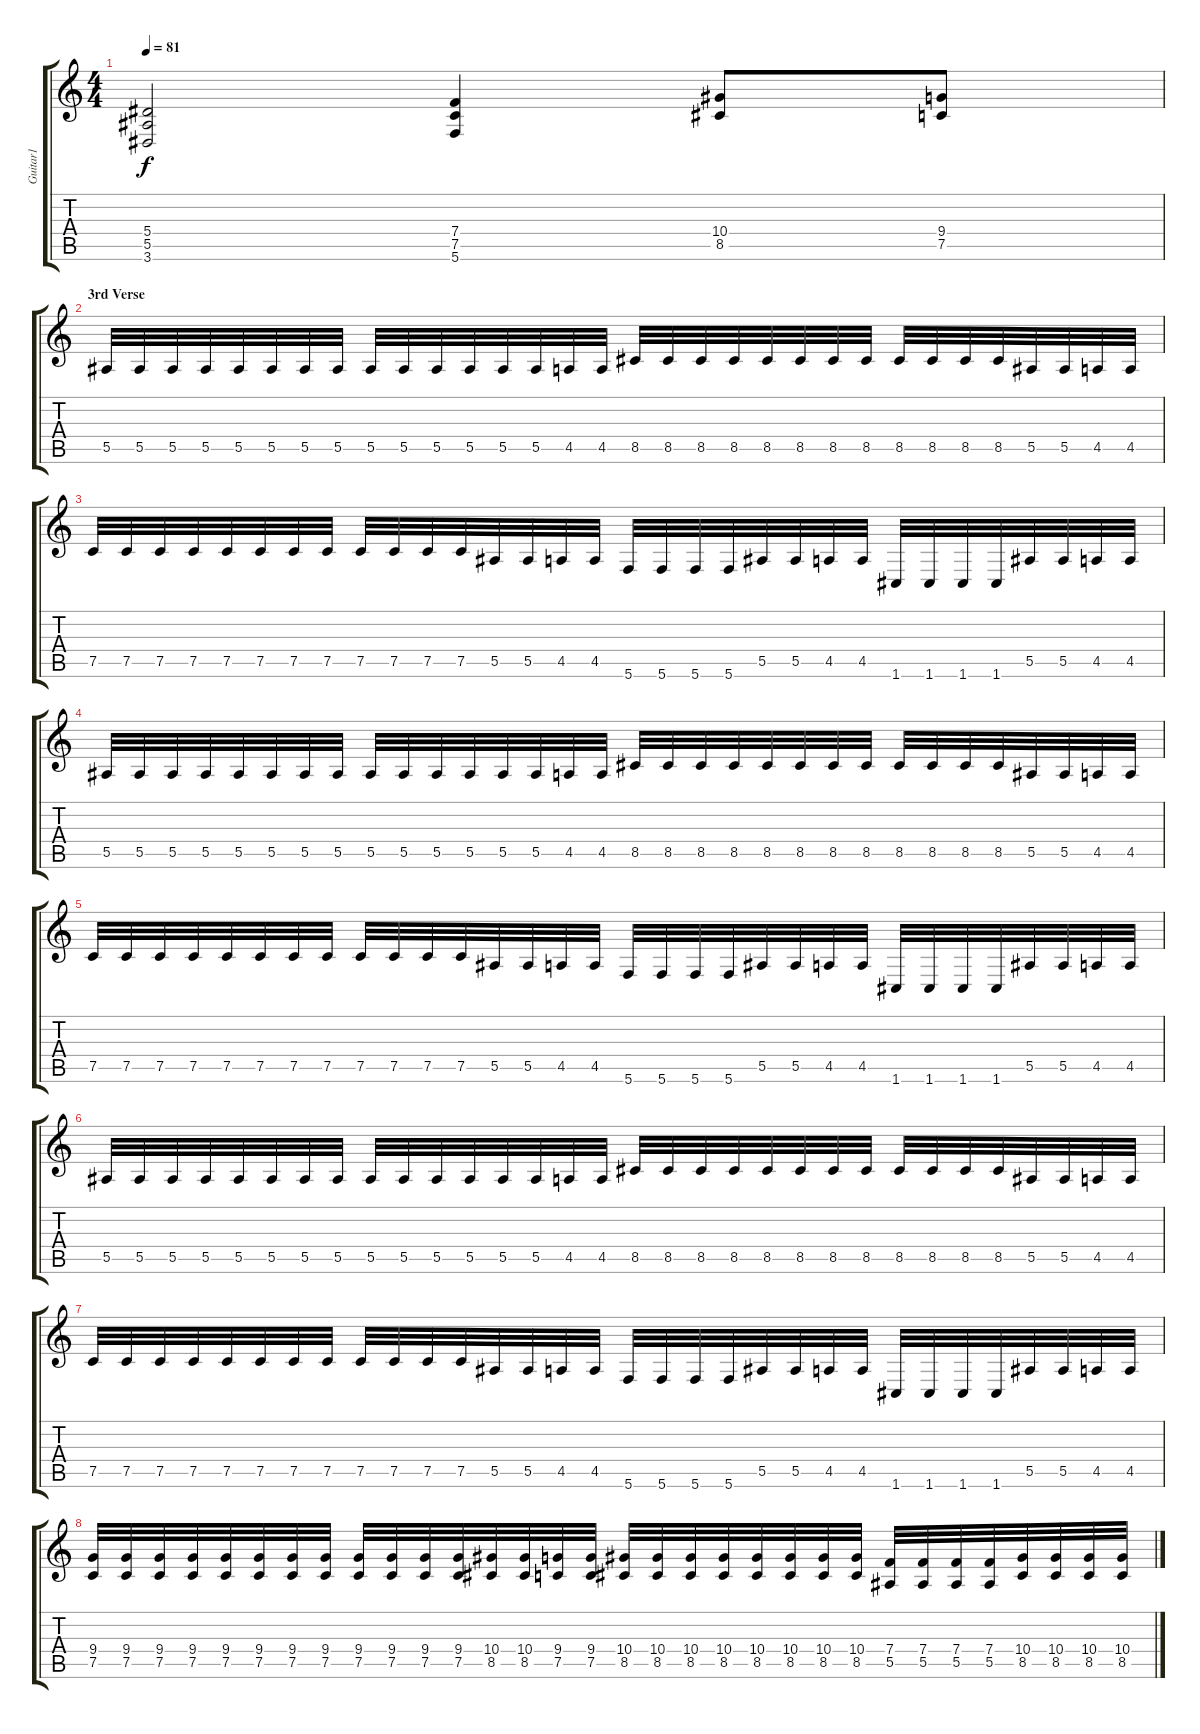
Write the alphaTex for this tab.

\track ("Guitar1" "Guitar1") {instrument distortionguitar}
\staff {score tabs}
\tuning (C4 G3 Eb3 Bb2 F2 C2) {hide}
\ts (4 4)
\tempo 81
\clef g2
\ks c
(5.4 5.5 3.6).2{dy f} (7.4 7.5 5.6).4 (10.4 8.5).8 (9.4 7.5).8 |
\section ("" "3rd Verse")
5.5.32 5.5.32 5.5.32 5.5.32 5.5.32 5.5.32 5.5.32 5.5.32 5.5.32 5.5.32 5.5.32 5.5.32 5.5.32 5.5.32 4.5.32 4.5.32 8.5.32 8.5.32 8.5.32 8.5.32 8.5.32 8.5.32 8.5.32 8.5.32 8.5.32 8.5.32 8.5.32 8.5.32 5.5.32 5.5.32 4.5.32 4.5.32 |
7.5.32 7.5.32 7.5.32 7.5.32 7.5.32 7.5.32 7.5.32 7.5.32 7.5.32 7.5.32 7.5.32 7.5.32 5.5.32 5.5.32 4.5.32 4.5.32 5.6.32 5.6.32 5.6.32 5.6.32 5.5.32 5.5.32 4.5.32 4.5.32 1.6.32 1.6.32 1.6.32 1.6.32 5.5.32 5.5.32 4.5.32 4.5.32 |
5.5.32 5.5.32 5.5.32 5.5.32 5.5.32 5.5.32 5.5.32 5.5.32 5.5.32 5.5.32 5.5.32 5.5.32 5.5.32 5.5.32 4.5.32 4.5.32 8.5.32 8.5.32 8.5.32 8.5.32 8.5.32 8.5.32 8.5.32 8.5.32 8.5.32 8.5.32 8.5.32 8.5.32 5.5.32 5.5.32 4.5.32 4.5.32 |
7.5.32 7.5.32 7.5.32 7.5.32 7.5.32 7.5.32 7.5.32 7.5.32 7.5.32 7.5.32 7.5.32 7.5.32 5.5.32 5.5.32 4.5.32 4.5.32 5.6.32 5.6.32 5.6.32 5.6.32 5.5.32 5.5.32 4.5.32 4.5.32 1.6.32 1.6.32 1.6.32 1.6.32 5.5.32 5.5.32 4.5.32 4.5.32 |
5.5.32 5.5.32 5.5.32 5.5.32 5.5.32 5.5.32 5.5.32 5.5.32 5.5.32 5.5.32 5.5.32 5.5.32 5.5.32 5.5.32 4.5.32 4.5.32 8.5.32 8.5.32 8.5.32 8.5.32 8.5.32 8.5.32 8.5.32 8.5.32 8.5.32 8.5.32 8.5.32 8.5.32 5.5.32 5.5.32 4.5.32 4.5.32 |
7.5.32 7.5.32 7.5.32 7.5.32 7.5.32 7.5.32 7.5.32 7.5.32 7.5.32 7.5.32 7.5.32 7.5.32 5.5.32 5.5.32 4.5.32 4.5.32 5.6.32 5.6.32 5.6.32 5.6.32 5.5.32 5.5.32 4.5.32 4.5.32 1.6.32 1.6.32 1.6.32 1.6.32 5.5.32 5.5.32 4.5.32 4.5.32 |
(9.4 7.5).32 (9.4 7.5).32 (9.4 7.5).32 (9.4 7.5).32 (9.4 7.5).32 (9.4 7.5).32 (9.4 7.5).32 (9.4 7.5).32 (9.4 7.5).32 (9.4 7.5).32 (9.4 7.5).32 (9.4 7.5).32 (10.4 8.5).32 (10.4 8.5).32 (9.4 7.5).32 (9.4 7.5).32 (10.4 8.5).32 (10.4 8.5).32 (10.4 8.5).32 (10.4 8.5).32 (10.4 8.5).32 (10.4 8.5).32 (10.4 8.5).32 (10.4 8.5).32 (7.4 5.5).32 (7.4 5.5).32 (7.4 5.5).32 (7.4 5.5).32 (10.4 8.5).32 (10.4 8.5).32 (10.4 8.5).32 (10.4 8.5).32
